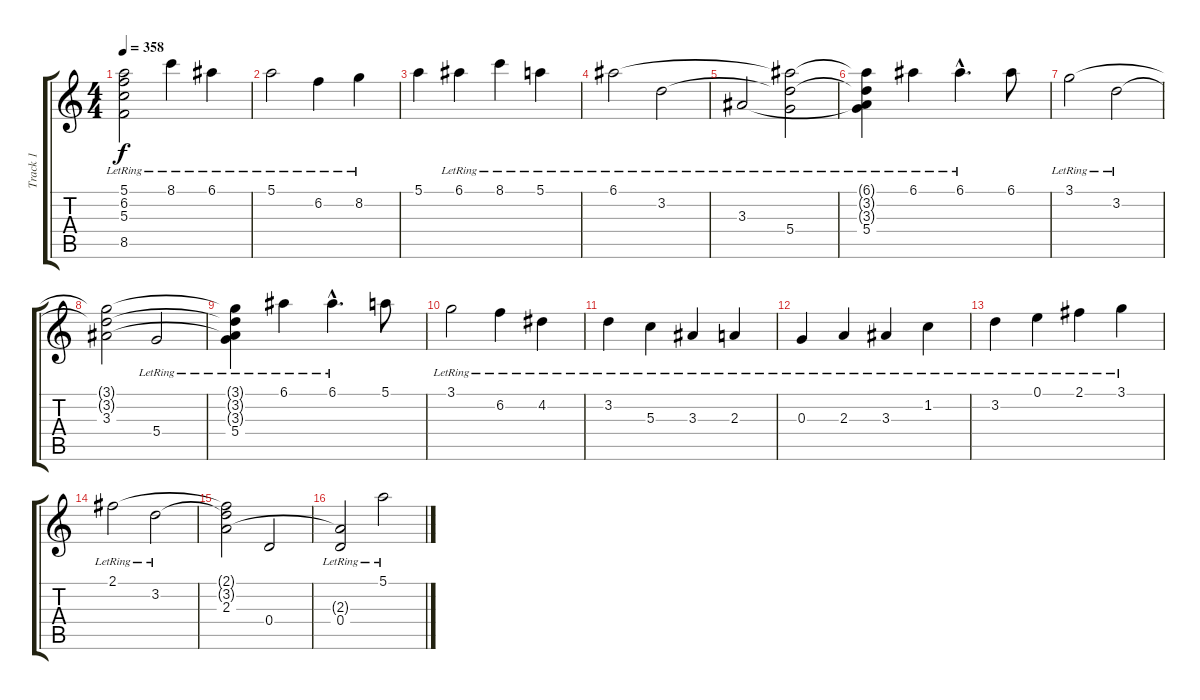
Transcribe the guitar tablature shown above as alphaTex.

\track ("Track 1" "Track 1") {instrument acousticguitarnylon}
\staff {score tabs}
\tuning (E4 B3 G3 D3 A2 E2) {hide}
\ts (4 4)
\tempo 358
\clef g2
\ks c
(5.1{t} 6.2{t} 5.3{t} 8.5{lr}).2{dy f} 8.1{lr}.4 6.1{lr}.4 |
5.1{lr}.2 6.2{lr}.4 8.2{lr}.4 |
5.1.4 6.1{lr}.4 8.1{lr}.4 5.1{lr}.4 |
6.1{lr}.2 3.2{lr}.2 |
3.3{lr}.2 (6.1{t} 3.2{t} 5.4{lr}).2 |
(6.1{t} 3.2{t} 3.3{t} 5.4{lr}).4 6.1{lr}.4 6.1{hac lr}.4{d} 6.1.8 |
3.1{lr}.2 3.2{lr}.2 |
(3.1{t} 3.2{t} 3.3).2 5.4{lr}.2 |
(3.1{t} 3.2{t} 3.3{t} 5.4{lr}).4 6.1{lr}.4 6.1{hac lr}.4{d} 5.1.8 |
3.1{lr}.2 6.2{lr}.4 4.2{lr}.4 |
3.2{lr}.4 5.3{lr}.4 3.3{lr}.4 2.3{lr}.4 |
0.3{lr}.4 2.3{lr}.4 3.3{lr}.4 1.2{lr}.4 |
3.2{lr}.4 0.1{lr}.4 2.1{lr}.4 3.1{lr}.4 |
2.1{lr}.2 3.2{lr}.2 |
(2.1{t} 3.2{t} 2.3).2 0.4.2 |
(2.3{t} 0.4{lr}).2 5.1{lr}.2
